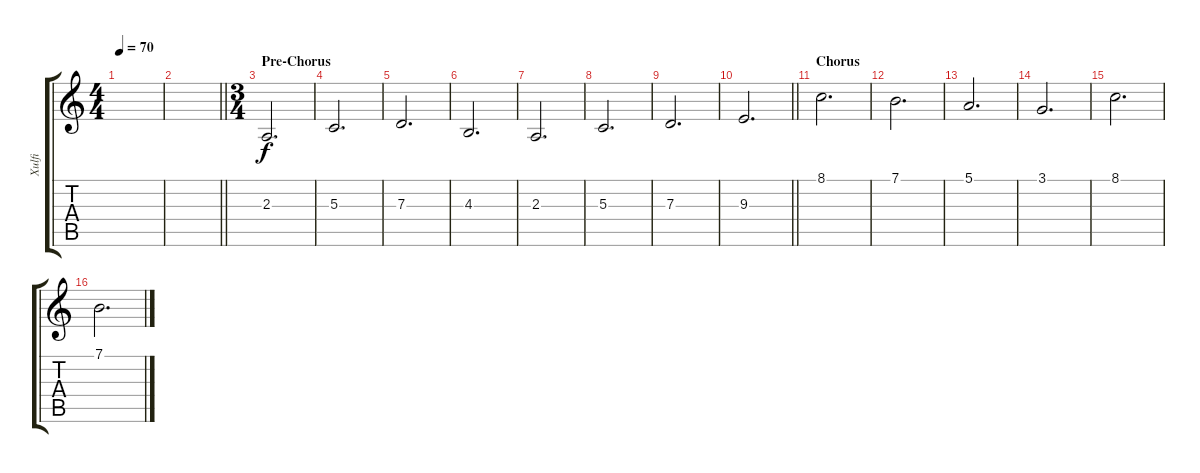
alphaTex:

\track ("Xulfi" "Xulfi") {instrument stringensemble1}
\staff {score tabs}
\tuning (E4 B3 G3 D3 A2 E2) {hide}
\ts (4 4)
\tempo 70
\clef g2
\ks c
|
\barLineRight lightlight
|
\ts (3 4)
\section ("" "Pre-Chorus")
2.3.2{d} |
5.3.2{d} |
7.3.2{d} |
4.3.2{d} |
2.3.2{d} |
5.3.2{d} |
7.3.2{d} |
\barLineRight lightlight
9.3.2{d} |
\section ("" "Chorus")
8.1.2{d} |
7.1.2{d} |
5.1.2{d} |
3.1.2{d} |
8.1.2{d} |
7.1.2{d}
